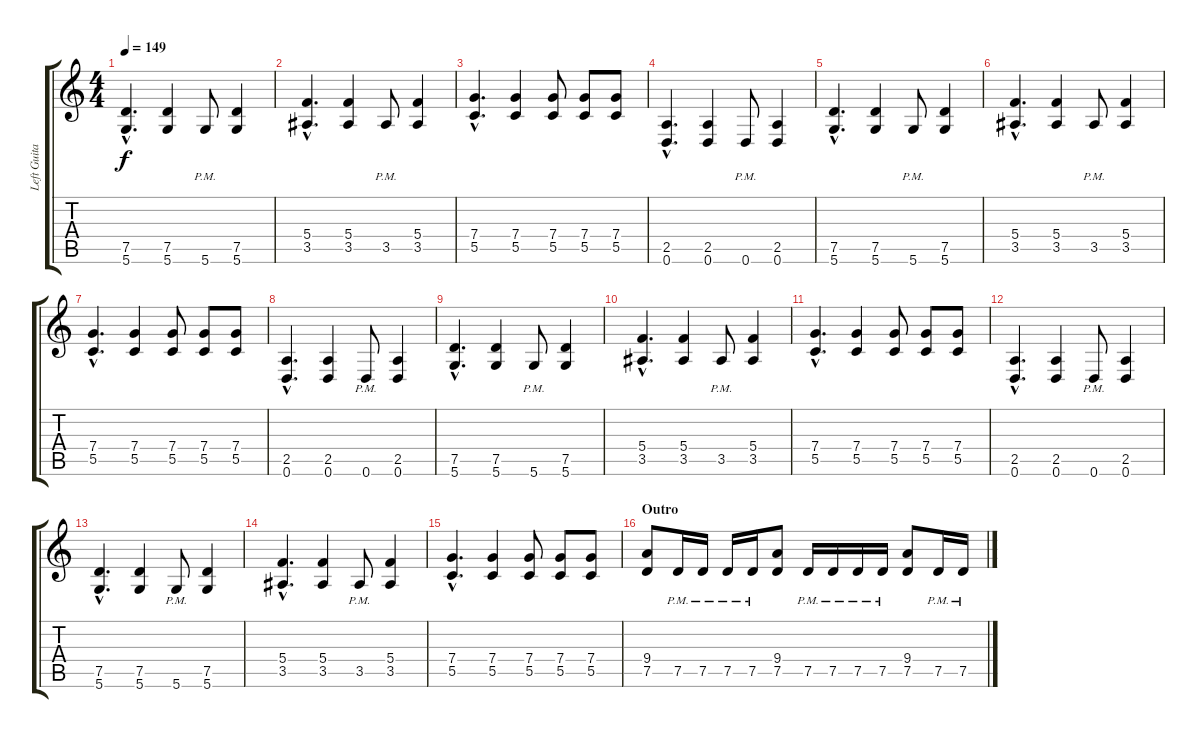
\track ("Left Guitar" "Left Guita") {instrument distortionguitar}
\staff {score tabs}
\tuning (D4 A3 F3 C3 G2 D2) {hide}
\ts (4 4)
\tempo 149
\clef g2
\ks c
(7.5{hac} 5.6{hac}).4{d dy f} (7.5 5.6).4 5.6{pm}.8 (7.5 5.6).4 |
(5.4{hac} 3.5{hac}).4{d} (5.4 3.5).4 3.5{pm}.8 (5.4 3.5).4 |
(7.4{hac} 5.5{hac}).4{d} (7.4 5.5).4 (7.4 5.5).8 (7.4 5.5).8 (7.4 5.5).8 |
(2.5{hac} 0.6{hac}).4{d} (2.5 0.6).4 0.6{pm}.8 (2.5 0.6).4 |
(7.5{hac} 5.6{hac}).4{d} (7.5 5.6).4 5.6{pm}.8 (7.5 5.6).4 |
(5.4{hac} 3.5{hac}).4{d} (5.4 3.5).4 3.5{pm}.8 (5.4 3.5).4 |
(7.4{hac} 5.5{hac}).4{d} (7.4 5.5).4 (7.4 5.5).8 (7.4 5.5).8 (7.4 5.5).8 |
(2.5{hac} 0.6{hac}).4{d} (2.5 0.6).4 0.6{pm}.8 (2.5 0.6).4 |
(7.5{hac} 5.6{hac}).4{d} (7.5 5.6).4 5.6{pm}.8 (7.5 5.6).4 |
(5.4{hac} 3.5{hac}).4{d} (5.4 3.5).4 3.5{pm}.8 (5.4 3.5).4 |
(7.4{hac} 5.5{hac}).4{d} (7.4 5.5).4 (7.4 5.5).8 (7.4 5.5).8 (7.4 5.5).8 |
(2.5{hac} 0.6{hac}).4{d} (2.5 0.6).4 0.6{pm}.8 (2.5 0.6).4 |
(7.5{hac} 5.6{hac}).4{d} (7.5 5.6).4 5.6{pm}.8 (7.5 5.6).4 |
(5.4{hac} 3.5{hac}).4{d} (5.4 3.5).4 3.5{pm}.8 (5.4 3.5).4 |
(7.4{hac} 5.5{hac}).4{d} (7.4 5.5).4 (7.4 5.5).8 (7.4 5.5).8 (7.4 5.5).8 |
\section ("" "Outro")
(9.4 7.5).8 7.5{pm}.16 7.5{pm}.16 7.5{pm}.16 7.5{pm}.16 (9.4 7.5).8 7.5{pm}.16 7.5{pm}.16 7.5{pm}.16 7.5{pm}.16 (9.4 7.5).8 7.5{pm}.16 7.5{pm}.16
